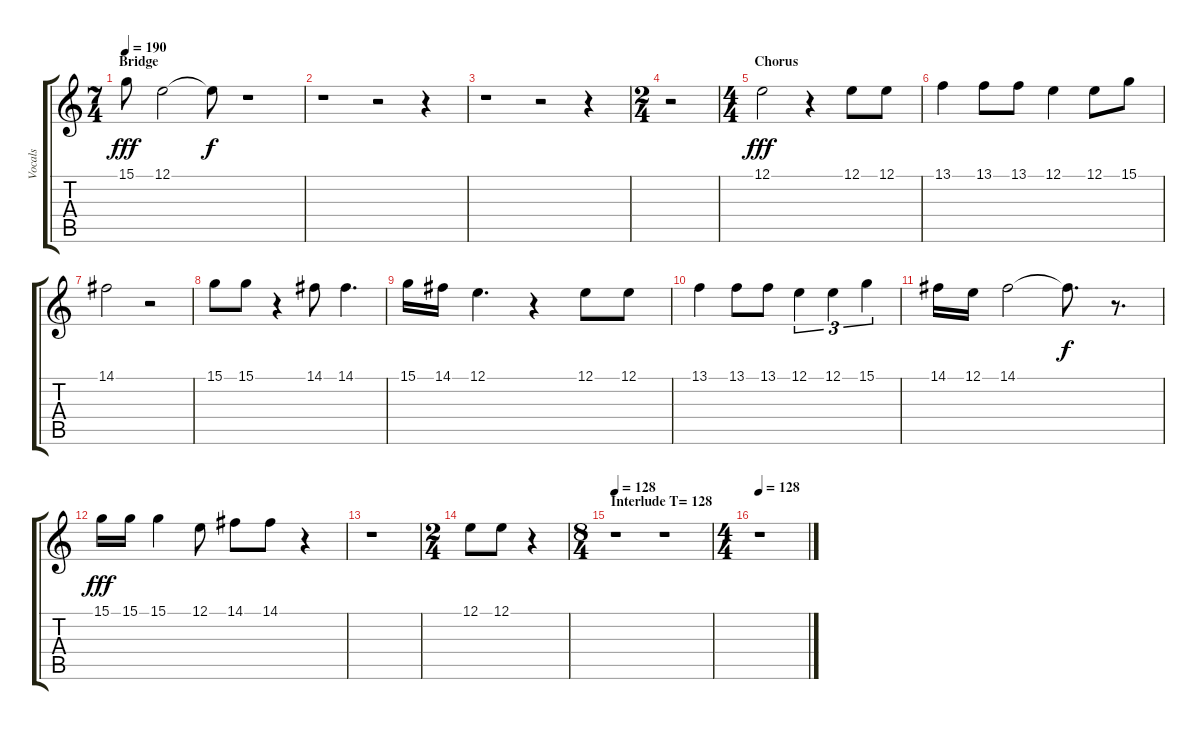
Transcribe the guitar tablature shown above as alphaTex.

\track ("Vocals" "Vocals") {instrument lead1square}
\staff {score tabs}
\tuning (E4 B3 G3 D3 A2 E2) {hide}
\ts (7 4)
\section ("" "Bridge")
\tempo 190
\clef g2
\ks c
15.1.8{dy fff} 12.1.2 12.1{t}.8{dy f} r.1 |
r.1 r.2 r.4 |
r.1 r.2 r.4 |
\ts (2 4)
r.2 |
\ts (4 4)
\section ("" "Chorus")
12.1.2{dy fff} r.4 12.1.8 12.1.8 |
13.1.4 13.1.8 13.1.8 12.1.4 12.1.8 15.1.8 |
14.1.2 r.2 |
15.1.8 15.1.8 r.4 14.1.8 14.1.4{d} |
15.1.16 14.1.16 12.1.4{d} r.4 12.1.8 12.1.8 |
13.1.4 13.1.8 13.1.8 12.1.4{tu (3 2)} 12.1.4{tu (3 2)} 15.1.4{tu (3 2)} |
14.1.16 12.1.16 14.1.2 14.1{t}.8{d dy f} r.8{d} |
15.1.16{dy fff} 15.1.16 15.1.4 12.1.8 14.1.8 14.1.8 r.4 |
r.1 |
\ts (2 4)
12.1.8 12.1.8 r.4 |
\ts (8 4)
\section ("" "Interlude T= 128")
\tempo 128
r.1 r.1 |
\ts (4 4)
\tempo 128
r.1
